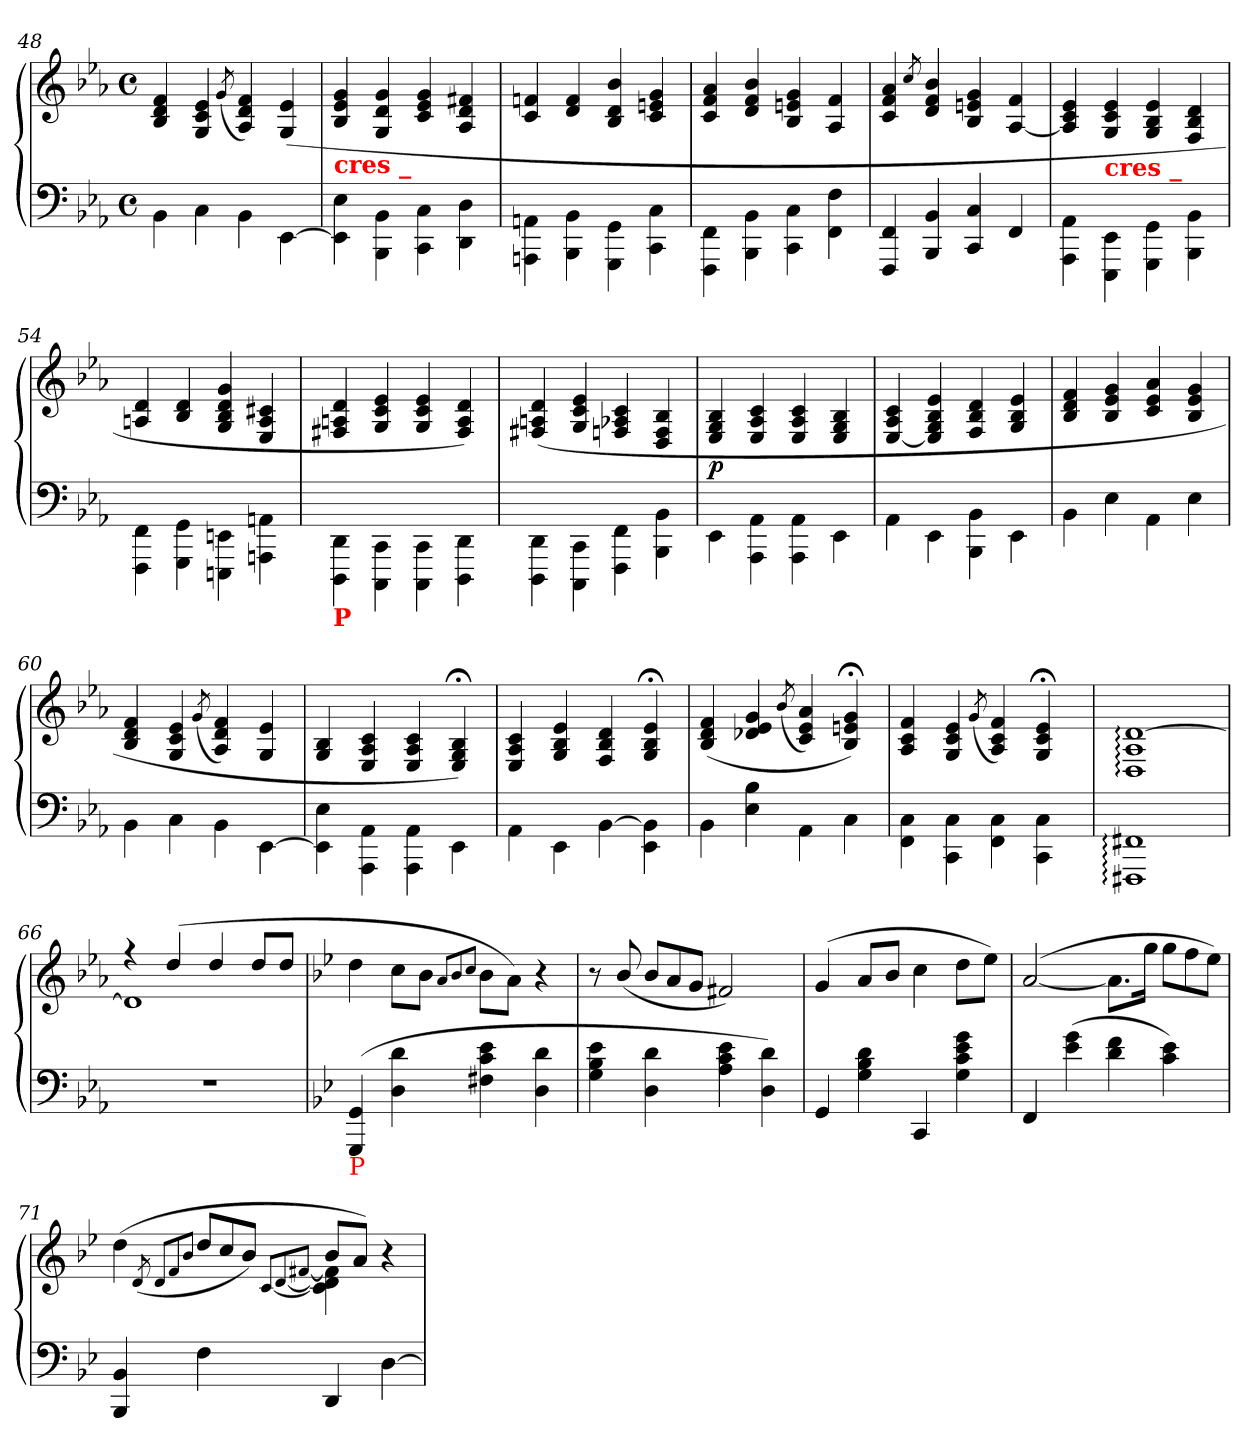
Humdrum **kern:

**kern	**kern	**dynam
*part1	*part1	*part1
*staff2	*staff1	*staff1/2
*clefF4	*clefG2	*
*k[b-e-a-]	*k[b-e-a-]	*
*M4/4	*M4/4	*
*met(c)	*met(c)	*
=48	=48	=48
4BB-\	4f 4d 4B-	.
4C\	4e-/ 4c/ 4G/	.
.	(8qg/	.
4BB-\	4f/ 4d/ 4A-/)	.
[4EE-\	(>4e-/ 4G/	.
=49	=49	=49
!	!LO:TX:b:B:color=red:t=cres _	!
4E-\ 4EE-]\	4g 4e- 4B-	.
4BB-\ 4BBB-\	4g/ 4d/ 4G/	.
4C\ 4CC\	4g 4e- 4c	.
4D\ 4DD\	4f#X/ 4d/ 4A-/	.
=50	=50	=50
4AAn\ 4AAAn\	4fn 4c	.
4BB-\ 4BBB-\	4f 4d	.
4GG\ 4GGG\	4b- 4d 4B-	.
4C\ 4CC\	4g 4en 4c	.
=51	=51	=51
4FF\ 4FFF\	4a- 4f 4c	.
4BB-\ 4BBB-\	4b- 4f 4d	.
4C\ 4CC\	4g 4en 4B-	.
4F\ 4FF\	4f 4A-	.
=52	=52	=52
4FF 4FFF	4a- 4f 4c	.
.	8qcc/	.
4BB- 4BBB-	4b- 4f 4d	.
4C 4CC	4g 4en 4B-	.
4FF	4f [4A-	.
=53	=53	=53
4AA-\ 4AAA-\	4e-/ 4c/ 4A-]/	.
!	!LO:TX:b:B:color=red:t=cres _	!
4EE-\ 4EEE-\	4e-/ 4c/ 4G/	.
4GG\ 4GGG\	4e-/ 4B-/ 4G/	.
4BB-\ 4BBB-\	4d/ 4B-/ 4F/	.
=54	=54	=54
4FF\ 4FFF\	4d/ 4An/	.
4GG\ 4GGG\	4d/ 4B-/	.
4EEn\ 4EEEn\	4g/ 4d/ 4B-/ 4G/	.
4AAn\ 4AAAn\	4c#X/ 4A/ 4E-/	.
=55	=55	=55
!LO:TX:b:B:color=red:t=P	!	!
4DD\ 4DDD\	4d/ 4An/ 4F#X/	.
4CC\ 4CCC\	4e-/ 4c/ 4G/	.
4CC\ 4CCC\	4e-/ 4c/ 4G/	.
4DD\ 4DDD\	4d/ 4A/ 4F#/)	.
=56	=56	=56
4DD\ 4DDD\	(>4d/ 4An/ 4F#X/	.
4CC\ 4CCC\	4e-/ 4c/ 4G/	.
4FF\ 4FFF\	4c/ 4A-X/ 4Fn/	.
4BB-\ 4BBB-\	4B-/ 4F/ 4D/	.
=57	=57	=57
4EE-\	4B-/ 4G/ 4E-/	p
4AA-\ 4AAA-\	4c/ 4A-/ 4E-/	.
4AA-\ 4AAA-\	4c/ 4A-/ 4E-/	.
4EE-\	4B-/ 4G/ 4E-/	.
=58	=58	=58
4AA-\	4c/ 4A-/ [4E-/	.
4EE-\	4e-/ 4B-/ 4G/ 4E-]/	.
4BB-\ 4BBB-\	4d/ 4B-/ 4F/	.
4EE-\	4e-/ 4B-/ 4G/	.
=59	=59	=59
4BB-\	4f 4d 4B-	.
4E-\	4g 4e- 4B-	.
4AA-\	4a- 4e- 4c	.
4E-\	4g 4e- 4B-	.
=60	=60	=60
4BB-\	4f 4d 4B-	.
4C\	4e-/ 4c/ 4G/	.
.	(8qg/	.
4BB-\	4f/ 4d/ 4A-/)	.
[4EE-\	4e-/ 4G/	.
=61	=61	=61
4E-\ 4EE-]\	4B-/ 4G/	.
4AA-\ 4AAA-\	4c/ 4A-/ 4E-/	.
4AA-\ 4AAA-\	4c/ 4A-/ 4E-/	.
4EE-\	4B-;</ 4G;</ 4E-;</)	.
=62	=62	=62
4AA-\	4c/ 4A-/ 4E-/	.
4EE-\	4e-/ 4B-/ 4G/	.
[4BB-\	4d/ 4B-/ 4F/	.
4BB-]\ 4EE-\	4e-;</ 4B-;</ 4G;</	.
=63	=63	=63
4BB-\	(>4f 4d 4B-	.
4B- 4E-	4g 4e- 4d-X	.
.	(8qb-/	.
4AA-\	4a- 4e- 4c)	.
4C\	4g;< 4en;< 4B-;<)	.
=64	=64	=64
*	*^	*
4C\ 4FF\	4f/ 4c/ 4A-/	2...ryy	.
4C\ 4CC\	4e-/ 4c/ 4G/	.	.
.	(8qg/	.	.
4C\ 4FF\	4f/ 4c/ 4A-/)	.	.
4C\ 4CC\	4e-;</ 4c;</ 4G;</	.	.
.	.	16ryy	.
*	*v	*v	*
=65	=65	=65
1FF#X:\ 1FFF#X:\	[1d:/ 1A-:/ 1D:/	.
=66	=66	=66
*	*^	*
1rF	4r	1d]	.
.	(>4dd	.	.
.	4dd	.	.
.	8ddL	.	.
.	8ddJ	.	.
*	*v	*v	*
=67	=67	=67
*k[b-e-]	*k[b-e-]	*
!LO:TX:b:color=red:t=P	!	!
(>4GG 4GGG	4dd	.
4d 4D	8ccL	.
.	8b-J	.
.	8qa/L	.
.	8qb-/	.
.	8qcc/J	.
4e- 4c 4F#X	8b-\L	.
.	8aJ)	.
4d 4D	4r	.
=68	=68	=68
4e- 4B- 4G	8r	.
.	(>8b-/	.
*	*Xtuplet	*
4d 4D	12b-L	.
.	12a	.
.	12gJ	.
4e- 4c 4A	2f#X)	.
4d 4D)	.	.
=69	=69	=69
4GG	(>4g	.
4d 4B- 4G	8aL	.
.	8b-J	.
4CC	4cc	.
4g 4e- 4c 4G	8ddL	.
.	8ee-J)	.
=70	=70	=70
4FF	([2a	.
(4g 4e-	.	.
4f 4d	8.aL]	.
.	16ggJk	.
4e- 4c)	12ggL	.
.	12ff	.
.	12ee-J)	.
=71	=71	=71
*	*^	*
4BB- 4BBB-	(>4dd	2ryy	.
.	(<8qd/	.	.
.	8qd/L	.	.
.	8qf/	.	.
.	8qb-/J	.	.
4F	12dd/L	.	.
.	12cc	.	.
.	12b-J)	.	.
.	.	[8qc/L	.
.	.	[8qd/	.
.	.	[8qf#X/J	.
4DD	8b-L	4f#] 4d] 4c]	.
.	8aJ)	.	.
[4D	4r	4ryy	.
*	*v	*v	*
=	=	=
*-	*-	*-
